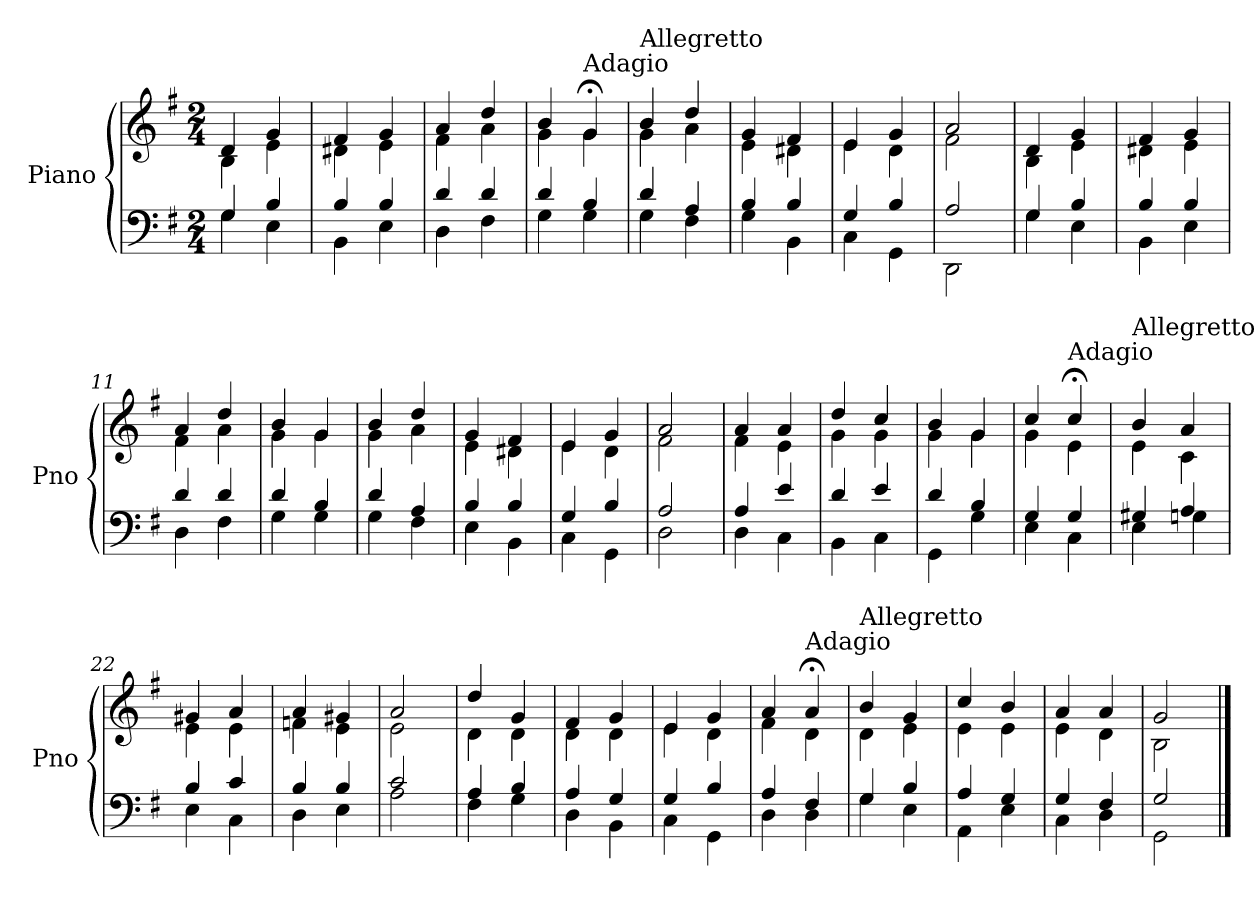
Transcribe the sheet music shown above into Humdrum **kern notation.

**kern	**kern
*part1	*part1
*staff2	*staff1
*I"Piano	*
*I'Pno	*
*clefF4	*clefG2
*k[f#]	*k[f#]
*G:	*G:
*M2/4	*M2/4
=1	=1
*^	*^
*	*^	*	*
2ryy	4G/	4G\	4d/	4B\
.	4B/	4E\	4g/	4e\
=2	=2	=2	=2	=2
2ryy	4B/	4BB\	4f#/	4d#X\
.	4B/	4E\	4g/	4e\
=3	=3	=3	=3	=3
2ryy	4d/	4D\	4a/	4f#\
.	4d/	4F#\	4dd/	4a\
=4	=4	=4	=4	=4
2ryy	4d/	4G\	4b/	4g\
!	!	!	!LO:TX:a:t=Adagio	!
.	4B/	4G\	4g;</	4g\
=5	=5	=5	=5	=5
!	!	!	!LO:TX:a:t=Allegretto	!
2ryy	4d/	4G\	4b/	4g\
.	4A/	4F#\	4dd/	4a\
=6	=6	=6	=6	=6
2ryy	4B/	4G\	4g/	4e\
.	4B/	4BB\	4f#/	4d#X\
=7	=7	=7	=7	=7
2ryy	4G/	4C\	4e/	4e\
.	4B/	4GG\	4g/	4d\
=8	=8	=8	=8	=8
2ryy	2A/	2DD\	2a/	2f#\
=9	=9	=9	=9	=9
2ryy	4G/	4G\	4d/	4B\
.	4B/	4E\	4g/	4e\
=10	=10	=10	=10	=10
2ryy	4B/	4BB\	4f#/	4d#X\
.	4B/	4E\	4g/	4e\
=11	=11	=11	=11	=11
2ryy	4d/	4D\	4a/	4f#\
.	4d/	4F#\	4dd/	4a\
!!LO:LB:g=z	!!
=12	=12	=12	=12	=12
2ryy	4d/	4G\	4b/	4g\
.	4B/	4G\	4g/	4g\
=13	=13	=13	=13	=13
2ryy	4d/	4G\	4b/	4g\
.	4A/	4F#\	4dd/	4a\
=14	=14	=14	=14	=14
2ryy	4B/	4E\	4g/	4e\
.	4B/	4BB\	4f#/	4d#X\
=15	=15	=15	=15	=15
2ryy	4G/	4C\	4e/	4e\
.	4B/	4GG\	4g/	4d\
=16	=16	=16	=16	=16
2ryy	2A/	2D\	2a/	2f#\
=17	=17	=17	=17	=17
2ryy	4A/	4D\	4a/	4f#\
.	4e/	4C\	4a/	4e\
=18	=18	=18	=18	=18
2ryy	4d/	4BB\	4dd/	4g\
.	4e/	4C\	4cc/	4g\
=19	=19	=19	=19	=19
2ryy	4d/	4GG\	4b/	4g\
.	4B/	4G\	4g/	4g\
=20	=20	=20	=20	=20
2ryy	4G/	4E\	4cc/	4g\
!	!	!	!LO:TX:a:t=Adagio	!
.	4G/	4C\	4cc;</	4e\
=21	=21	=21	=21	=21
!	!	!	!LO:TX:a:t=Allegretto	!
2ryy	4G#X/	4E\	4b/	4e\
.	4A/	4Gn\	4a/	4c\
!!LO:LB:g=z	!!
=22	=22	=22	=22	=22
2ryy	4B/	4E\	4g#X/	4e\
.	4c/	4C\	4a/	4e\
=23	=23	=23	=23	=23
2ryy	4B/	4D\	4a/	4fn\
.	4B/	4E\	4g#X/	4e\
=24	=24	=24	=24	=24
2ryy	2c/	2A\	2a/	2e\
=25	=25	=25	=25	=25
2ryy	4A/	4F#\	4dd/	4d\
.	4B/	4G\	4g/	4d\
=26	=26	=26	=26	=26
2ryy	4A/	4D\	4f#/	4d\
.	4G/	4BB\	4g/	4d\
=27	=27	=27	=27	=27
2ryy	4G/	4C\	4e/	4e\
.	4B/	4GG\	4g/	4d\
=28	=28	=28	=28	=28
2ryy	4A/	4D\	4a/	4f#\
!	!	!	!LO:TX:a:t=Adagio	!
.	4F#/	4D\	4a;</	4d\
=29	=29	=29	=29	=29
!	!	!	!LO:TX:a:t=Allegretto	!
2ryy	4G/	4G\	4b/	4d\
.	4B/	4E\	4g/	4e\
=30	=30	=30	=30	=30
2ryy	4A/	4AA\	4cc/	4e\
.	4G/	4E\	4b/	4e\
=31	=31	=31	=31	=31
2ryy	4G/	4C\	4a/	4e\
.	4F#/	4D\	4a/	4d\
!!LO:LB:g=z	!!
=32	=32	=32	=32	=32
2ryy	2G/	2GG\	2g/	2B\
*v	*v	*v	*	*
*	*v	*v
==	==
*-	*-
